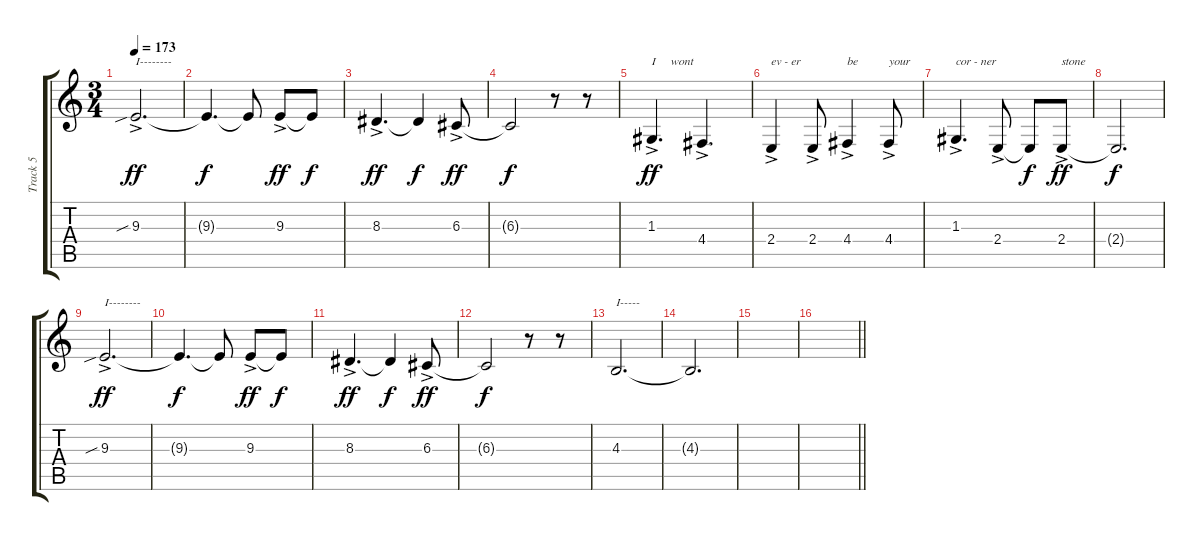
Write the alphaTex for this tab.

\track ("Track 5" "Track 5") {instrument altosax}
\staff {score tabs}
\tuning (E4 B3 G3 D3 A2 E2) {hide}
\ts (3 4)
\tempo 173
\clef g2
\ks c
9.3{sib ac}.2{d txt "I--------" dy ff} |
9.3{t}.4{d dy f} 9.3{t}.8 9.3{ac}.8{dy ff} 9.3{t}.8{dy f} |
8.3{ac}.4{d dy ff} 8.3{t}.4{dy f} 6.3{ac}.8{dy ff} |
6.3{t}.2{dy f} r.8 r.8 |
1.3{ac}.4{d txt "I     wont" dy ff} 4.4{ac}.4{d} |
2.4{ac}.4{txt "ev - er"} 2.4{ac}.8 4.4{ac}.4{txt "be"} 4.4{ac}.8{txt "your"} |
1.3{ac}.4{d txt "cor - ner"} 2.4{ac}.8 2.4{t}.8{dy f} 2.4{ac}.8{txt "stone" dy ff} |
2.4{t}.2{d dy f} |
9.3{sib ac}.2{d txt "I--------" dy ff} |
9.3{t}.4{d dy f} 9.3{t}.8 9.3{ac}.8{dy ff} 9.3{t}.8{dy f} |
8.3{ac}.4{d dy ff} 8.3{t}.4{dy f} 6.3{ac}.8{dy ff} |
6.3{t}.2{dy f} r.8 r.8 |
4.3.2{d txt "I-----"} |
4.3{t}.2{d} |
|
\barLineRight lightlight
